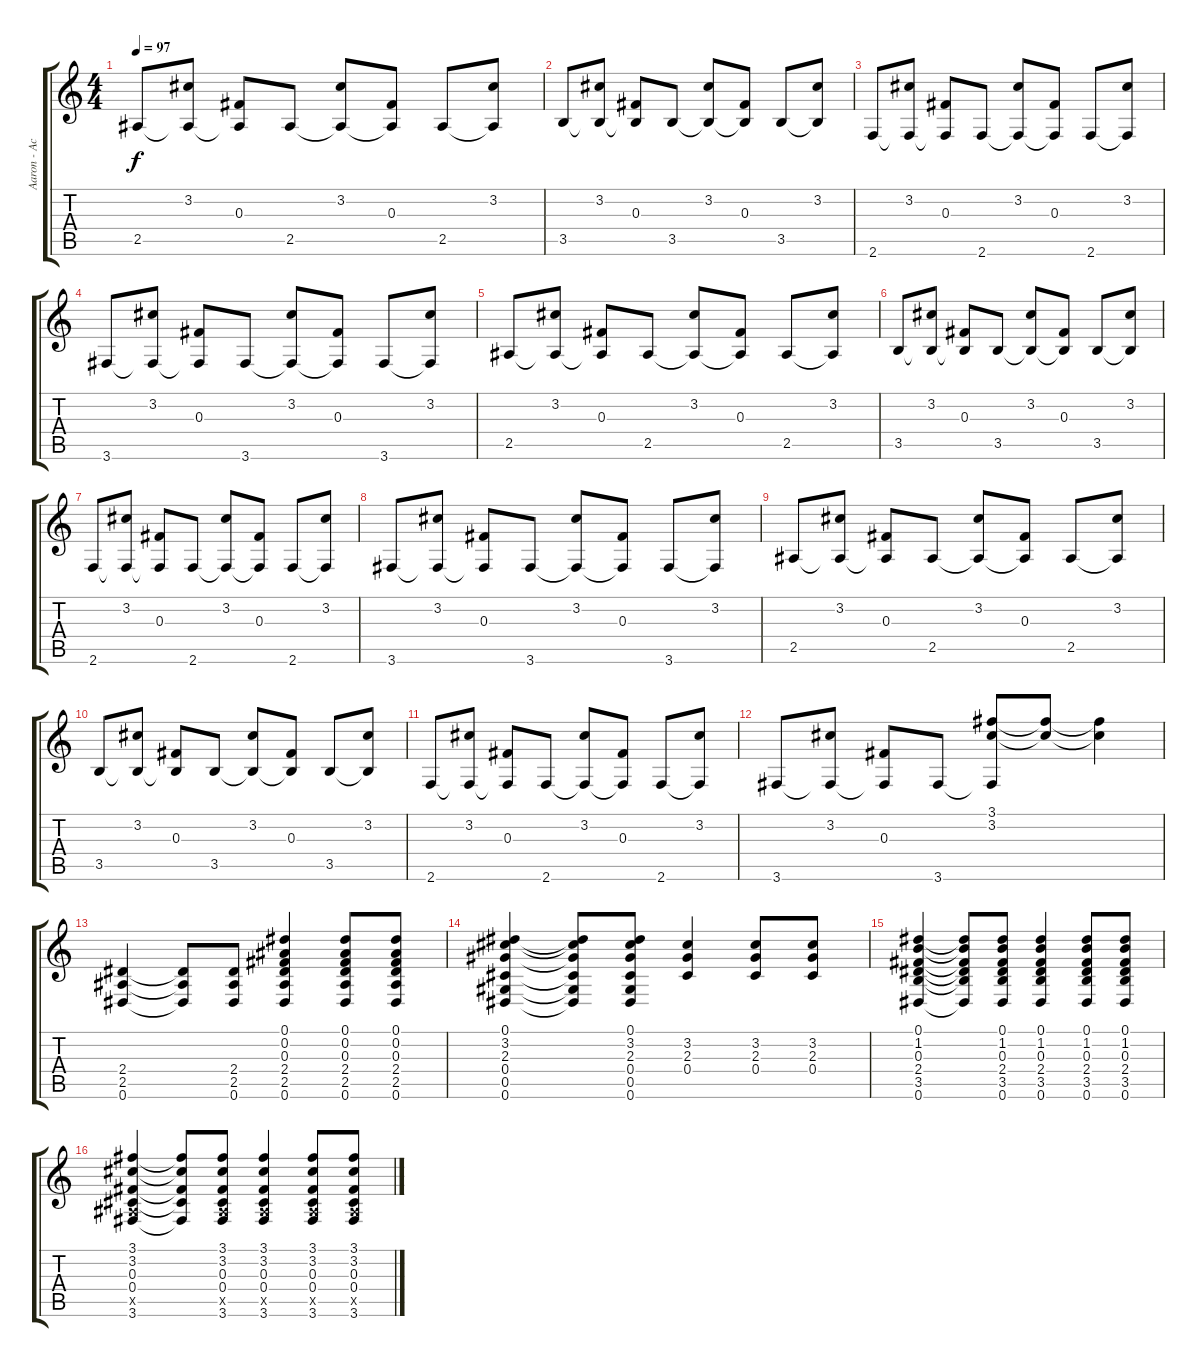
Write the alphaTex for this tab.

\track ("Aaron - Acoustic" "Aaron - Ac") {instrument acousticguitarsteel}
\staff {score tabs}
\tuning (Eb4 Bb3 Gb3 Db3 Ab2 Eb2) {hide}
\ts (4 4)
\tempo 97
\clef g2
\ks c
2.5.8{dy f} (3.2 2.5{t}).8 (0.3 2.5{t}).8 2.5.8 (3.2 2.5{t}).8 (0.3 2.5{t}).8 2.5.8 (3.2 2.5{t}).8 |
3.5.8 (3.2 3.5{t}).8 (0.3 3.5{t}).8 3.5.8 (3.2 3.5{t}).8 (0.3 3.5{t}).8 3.5.8 (3.2 3.5{t}).8 |
2.6.8 (3.2 2.6{t}).8 (0.3 2.6{t}).8 2.6.8 (3.2 2.6{t}).8 (0.3 2.6{t}).8 2.6.8 (3.2 2.6{t}).8 |
3.6.8 (3.2 3.6{t}).8 (0.3 3.6{t}).8 3.6.8 (3.2 3.6{t}).8 (0.3 3.6{t}).8 3.6.8 (3.2 3.6{t}).8 |
2.5.8 (3.2 2.5{t}).8 (0.3 2.5{t}).8 2.5.8 (3.2 2.5{t}).8 (0.3 2.5{t}).8 2.5.8 (3.2 2.5{t}).8 |
3.5.8 (3.2 3.5{t}).8 (0.3 3.5{t}).8 3.5.8 (3.2 3.5{t}).8 (0.3 3.5{t}).8 3.5.8 (3.2 3.5{t}).8 |
2.6.8 (3.2 2.6{t}).8 (0.3 2.6{t}).8 2.6.8 (3.2 2.6{t}).8 (0.3 2.6{t}).8 2.6.8 (3.2 2.6{t}).8 |
3.6.8 (3.2 3.6{t}).8 (0.3 3.6{t}).8 3.6.8 (3.2 3.6{t}).8 (0.3 3.6{t}).8 3.6.8 (3.2 3.6{t}).8 |
2.5.8 (3.2 2.5{t}).8 (0.3 2.5{t}).8 2.5.8 (3.2 2.5{t}).8 (0.3 2.5{t}).8 2.5.8 (3.2 2.5{t}).8 |
3.5.8 (3.2 3.5{t}).8 (0.3 3.5{t}).8 3.5.8 (3.2 3.5{t}).8 (0.3 3.5{t}).8 3.5.8 (3.2 3.5{t}).8 |
2.6.8 (3.2 2.6{t}).8 (0.3 2.6{t}).8 2.6.8 (3.2 2.6{t}).8 (0.3 2.6{t}).8 2.6.8 (3.2 2.6{t}).8 |
3.6.8 (3.2 3.6{t}).8 (0.3 3.6{t}).8 3.6.8 (3.1 3.2 3.6{t}).8 (3.1{t} 3.2{t}).8 (3.1{t} 3.2{t}).4 |
(2.4 2.5 0.6).4 (2.4{t} 2.5{t} 0.6{t}).8 (2.4 2.5 0.6).8 (0.1 0.2 0.3 2.4 2.5 0.6).4 (0.1 0.2 0.3 2.4 2.5 0.6).8 (0.1 0.2 0.3 2.4 2.5 0.6).8 |
(0.1 3.2 2.3 0.4 0.5 0.6).4 (0.1{t} 3.2{t} 2.3{t} 0.4{t} 0.5{t} 0.6{t}).8 (0.1 3.2 2.3 0.4 0.5 0.6).8 (3.2 2.3 0.4).4 (3.2 2.3 0.4).8 (3.2 2.3 0.4).8 |
(0.1 1.2 0.3 2.4 3.5 0.6).4 (0.1{t} 1.2{t} 0.3{t} 2.4{t} 3.5{t} 0.6{t}).8 (0.1 1.2 0.3 2.4 3.5 0.6).8 (0.1 1.2 0.3 2.4 3.5 0.6).4 (0.1 1.2 0.3 2.4 3.5 0.6).8 (0.1 1.2 0.3 2.4 3.5 0.6).8 |
(3.1 3.2 0.3 0.4 2.5{x} 3.6).4 (3.1{t} 3.2{t} 0.3{t} 0.4{t} 3.6{t}).8 (3.1 3.2 0.3 0.4 2.5{x} 3.6).8 (3.1 3.2 0.3 0.4 2.5{x} 3.6).4 (3.1 3.2 0.3 0.4 2.5{x} 3.6).8 (3.1 3.2 0.3 0.4 2.5{x} 3.6).8
